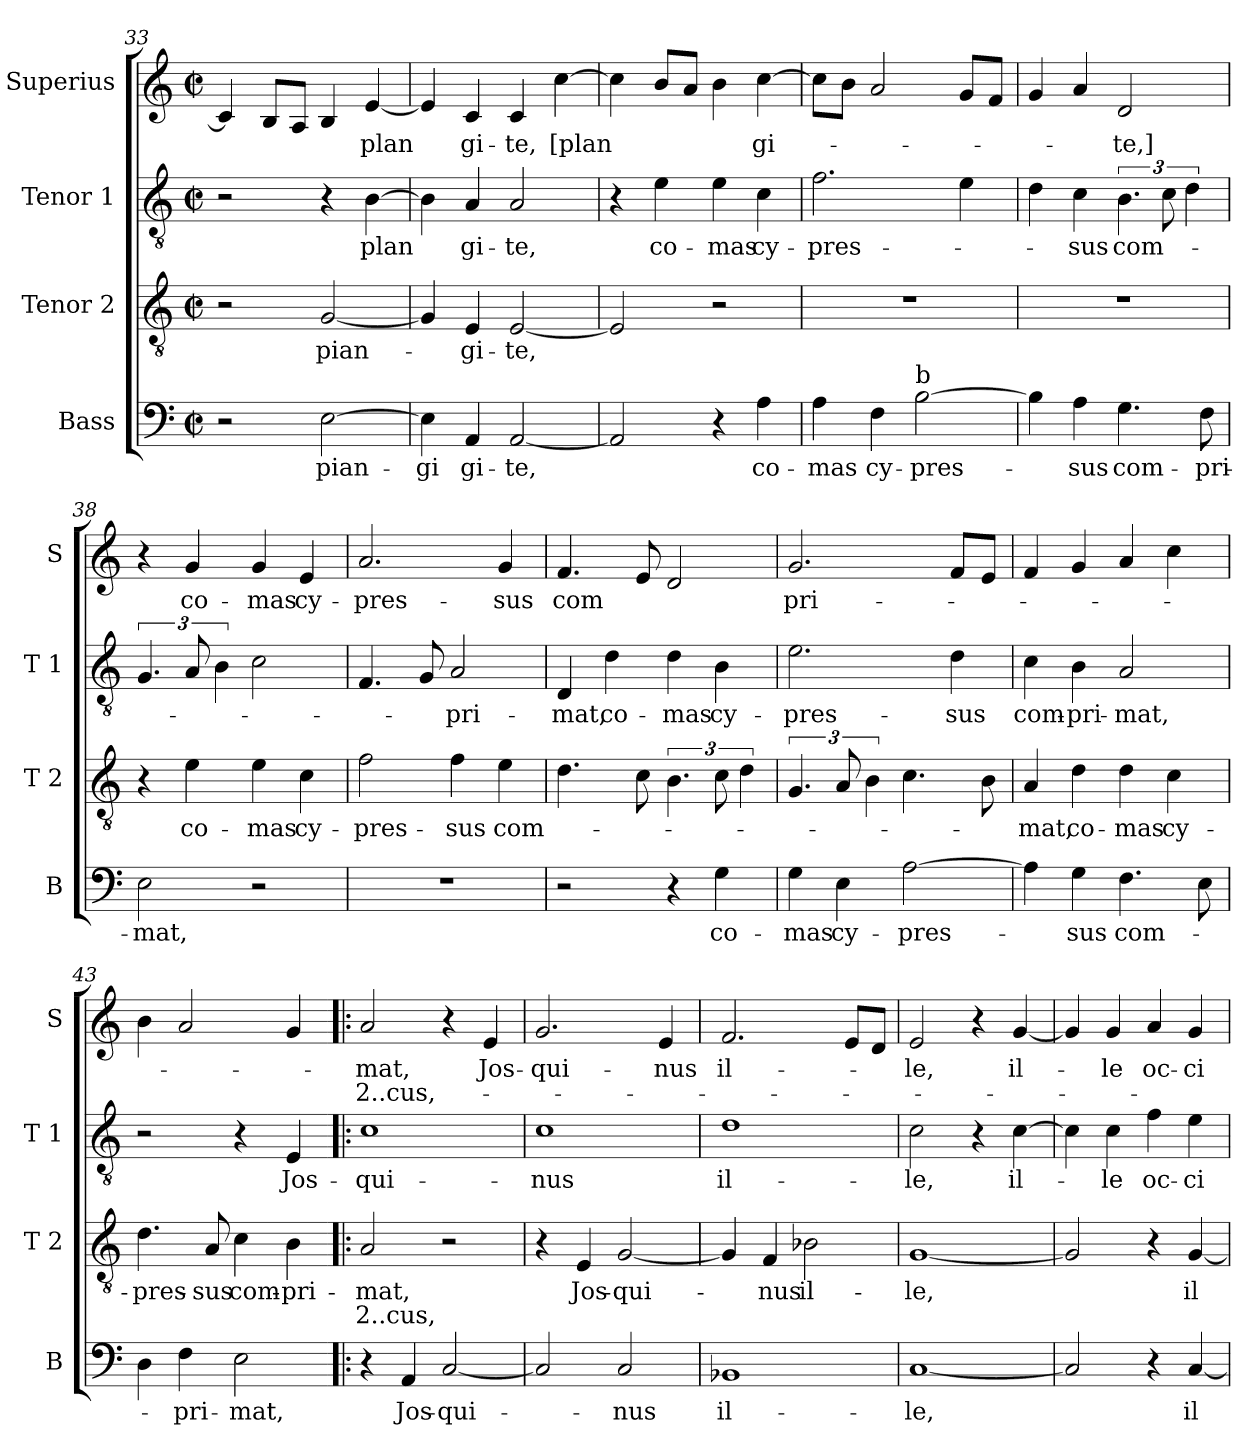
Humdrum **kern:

**kern	**text	**kern	**text	**text	**kern	**text	**kern	**text	**text
*part4	*part4	*part3	*part3	*part3	*part2	*part2	*part1	*part1	*part1
*staff4	*staff4	*staff3	*staff3	*staff3	*staff2	*staff2	*staff1	*staff1	*staff1
*I"Bass	*	*I"Tenor 2	*	*	*I"Tenor 1	*	*I"Superius	*	*
*I'B	*	*I'T 2	*	*	*I'T 1	*	*I'S	*	*
*clefF4	*	*clefGv2	*	*	*clefGv2	*	*clefG2	*	*
*k[]	*	*k[]	*	*	*k[]	*	*k[]	*	*
*C:	*	*C:	*	*	*C:	*	*C:	*	*
*M2/2	*	*M2/2	*	*	*M2/2	*	*M2/2	*	*
*met(c|)	*	*met(c|)	*	*	*met(c|)	*	*met(c|)	*	*
=33	=33	=33	=33	=33	=33	=33	=33	=33	=33
2r	.	2r	.	.	2r	.	4c/]	.	.
.	.	.	.	.	.	.	8B/L	.	.
.	.	.	.	.	.	.	8A/J	.	.
[2E\	pian-	[2G/	pian-	.	4r	.	4B/	.	.
.	.	.	.	.	[4B\	plan	[4e/	plan	.
=34	=34	=34	=34	=34	=34	=34	=34	=34	=34
4E\]	-gi	4G/]	.	.	4B\]	.	4e/]	.	.
4AA/	gi-	4E/	-gi-	.	4A/	gi-	4c/	gi-	.
[2AA/	-te,	[2E/	-te,	.	2A/	-te,	4c/	-te,	.
.	.	.	.	.	.	.	[4cc\	[plan	.
=35	=35	=35	=35	=35	=35	=35	=35	=35	=35
2AA/]	.	2E/]	.	.	4r	.	4cc\]	.	.
.	.	.	.	.	4e\	co-	8b/L	.	.
.	.	.	.	.	.	.	8a/J	.	.
4r	.	2r	.	.	4e\	-mas	4b\	.	.
4A\	co-	.	.	.	4c\	cy-	[4cc\	gi-	.
=36	=36	=36	=36	=36	=36	=36	=36	=36	=36
4A\	-mas	1r	.	.	2.f\	-pres-	8cc\L]	.	.
.	.	.	.	.	.	.	8b\J	.	.
4F\	cy-	.	.	.	.	.	2a/	.	.
!LO:TX:a:t=b	!	!	!	!	!	!	!	!	!
[2B\	-pres-	.	.	.	.	.	.	.	.
.	.	.	.	.	4e\	.	8g/L	.	.
.	.	.	.	.	.	.	8f/J	.	.
!!LO:LB:g=z
=37	=37	=37	=37	=37	=37	=37	=37	=37	=37
4B\]	.	1r	.	.	4d\	.	4g/	.	.
4A\	-sus	.	.	.	4c\	-sus	4a/	.	.
4.G\	com-	.	.	.	6.B\	com-	2d/	-te,]	.
.	.	.	.	.	12c\	.	.	.	.
.	.	.	.	.	6d\	.	.	.	.
8F\	-pri-	.	.	.	.	.	.	.	.
=38	=38	=38	=38	=38	=38	=38	=38	=38	=38
2E\	-mat,	4r	.	.	6.G/	.	4r	.	.
.	.	4e\	co-	.	12A/	.	4g/	co-	.
.	.	.	.	.	6B\	.	.	.	.
2r	.	4e\	-mas	.	2c\	.	4g/	-mas	.
.	.	4c\	cy-	.	.	.	4e/	cy-	.
=39	=39	=39	=39	=39	=39	=39	=39	=39	=39
1r	.	2f\	-pres-	.	4.F/	.	2.a/	-pres-	.
.	.	.	.	.	8G/	.	.	.	.
.	.	4f\	-sus	.	2A/	-pri-	.	.	.
.	.	4e\	com-	.	.	.	4g/	-sus	.
=40	=40	=40	=40	=40	=40	=40	=40	=40	=40
2r	.	4.d\	.	.	4D/	-mat,	4.f/	com	.
.	.	.	.	.	4d\	co-	.	.	.
.	.	8c\	.	.	.	.	8e/	.	.
4r	.	6.B\	.	.	4d\	-mas	2d/	.	.
4G\	co-	12c\	.	.	4B\	cy-	.	.	.
.	.	6d\	.	.	.	.	.	.	.
=41	=41	=41	=41	=41	=41	=41	=41	=41	=41
4G\	-mas	6.G/	.	.	2.e\	-pres-	2.g/	pri-	.
4E\	cy-	12A/	.	.	.	.	.	.	.
.	.	6B\	.	.	.	.	.	.	.
[2A\	-pres-	4.c\	.	.	.	.	.	.	.
.	.	.	.	.	4d\	-sus	8f/L	.	.
.	.	8B\	.	.	.	.	8e/J	.	.
!!LO:PB:g=z
=42	=42	=42	=42	=42	=42	=42	=42	=42	=42
4A\]	.	4A/	-mat,	.	4c\	com-	4f/	.	.
4G\	-sus	4d\	co-	.	4B\	-pri-	4g/	.	.
4.F\	com-	4d\	-mas	.	2A/	-mat,	4a/	.	.
.	.	4c\	cy-	.	.	.	4cc\	.	.
8E\	.	.	.	.	.	.	.	.	.
=43	=43	=43	=43	=43	=43	=43	=43	=43	=43
4D\	.	4.d\	-pres-	.	2r	.	4b\	.	.
4F\	-pri-	.	.	.	.	.	2a/	.	.
.	.	8A/	-sus	.	.	.	.	.	.
2E\	-mat,	4c\	com-	.	4r	.	.	.	.
.	.	4B\	-pri-	.	4E/	Jos-	4g/	.	.
=44!|:	=44!|:	=44!|:	=44!|:	=44!|:	=44!|:	=44!|:	=44!|:	=44!|:	=44!|:
4r	.	2A/	-mat,	2..cus,	1c	-qui-	2a/	-mat,	2..cus,-
4AA/	Jos-	.	.	.	.	.	.	.	.
[2C/	-qui-	2r	.	.	.	.	4r	.	.
.	.	.	.	.	.	.	4e/	Jos-	.
=45	=45	=45	=45	=45	=45	=45	=45	=45	=45
2C/]	.	4r	.	.	1c	-nus	2.g/	-qui-	.
.	.	4E/	Jos-	.	.	.	.	.	.
2C/	-nus	[2G/	-qui-	.	.	.	.	.	.
.	.	.	.	.	.	.	4e/	-nus	.
=46	=46	=46	=46	=46	=46	=46	=46	=46	=46
1BB-X	il-	4G/]	.	.	1d	il-	2.f/	il-	.
.	.	4F/	-nus	.	.	.	.	.	.
.	.	2B-X\	il-	.	.	.	.	.	.
.	.	.	.	.	.	.	8e/L	.	.
.	.	.	.	.	.	.	8d/J	.	.
!!LO:LB:g=z
=47	=47	=47	=47	=47	=47	=47	=47	=47	=47
[1C	-le,	[1G	-le,	.	2c\	-le,	2e/	-le,	.
.	.	.	.	.	4r	.	4r	.	.
.	.	.	.	.	[4c\	il-	[4g/	il-	.
=48	=48	=48	=48	=48	=48	=48	=48	=48	=48
2C/]	.	2G/]	.	.	4c\]	.	4g/]	.	.
.	.	.	.	.	4c\	-le	4g/	-le	.
4r	.	4r	.	.	4f\	oc-	4a/	oc-	.
[4C/	il-	[4G/	il-	.	4e\	-ci-	4g/	-ci-	.
=	=	=	=	=	=	=	=	=	=
*-	*-	*-	*-	*-	*-	*-	*-	*-	*-
